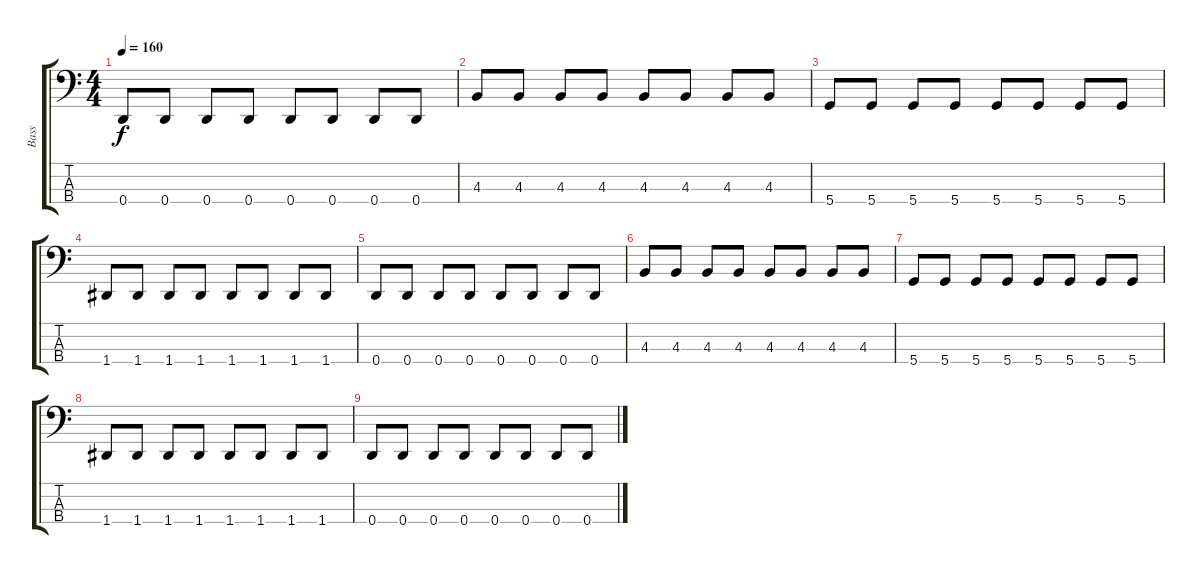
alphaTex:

\track ("Bass" "Bass") {instrument electricbassfinger}
\staff {score tabs}
\tuning (F2 C2 G1 D1) {hide}
\ts (4 4)
\tempo 160
\clef f4
\ks c
0.4.8{dy f} 0.4.8 0.4.8 0.4.8 0.4.8 0.4.8 0.4.8 0.4.8 |
4.3.8{volume 14} 4.3.8 4.3.8 4.3.8 4.3.8 4.3.8 4.3.8 4.3.8 |
5.4.8 5.4.8 5.4.8 5.4.8 5.4.8 5.4.8 5.4.8 5.4.8 |
1.4.8 1.4.8 1.4.8 1.4.8 1.4.8 1.4.8 1.4.8 1.4.8 |
0.4.8 0.4.8 0.4.8 0.4.8 0.4.8 0.4.8 0.4.8 0.4.8 |
4.3.8{volume 10} 4.3.8 4.3.8 4.3.8 4.3.8 4.3.8 4.3.8 4.3.8 |
5.4.8 5.4.8 5.4.8 5.4.8 5.4.8 5.4.8 5.4.8 5.4.8 |
1.4.8 1.4.8 1.4.8 1.4.8 1.4.8 1.4.8 1.4.8 1.4.8 |
0.4.8 0.4.8 0.4.8 0.4.8 0.4.8 0.4.8 0.4.8 0.4.8
